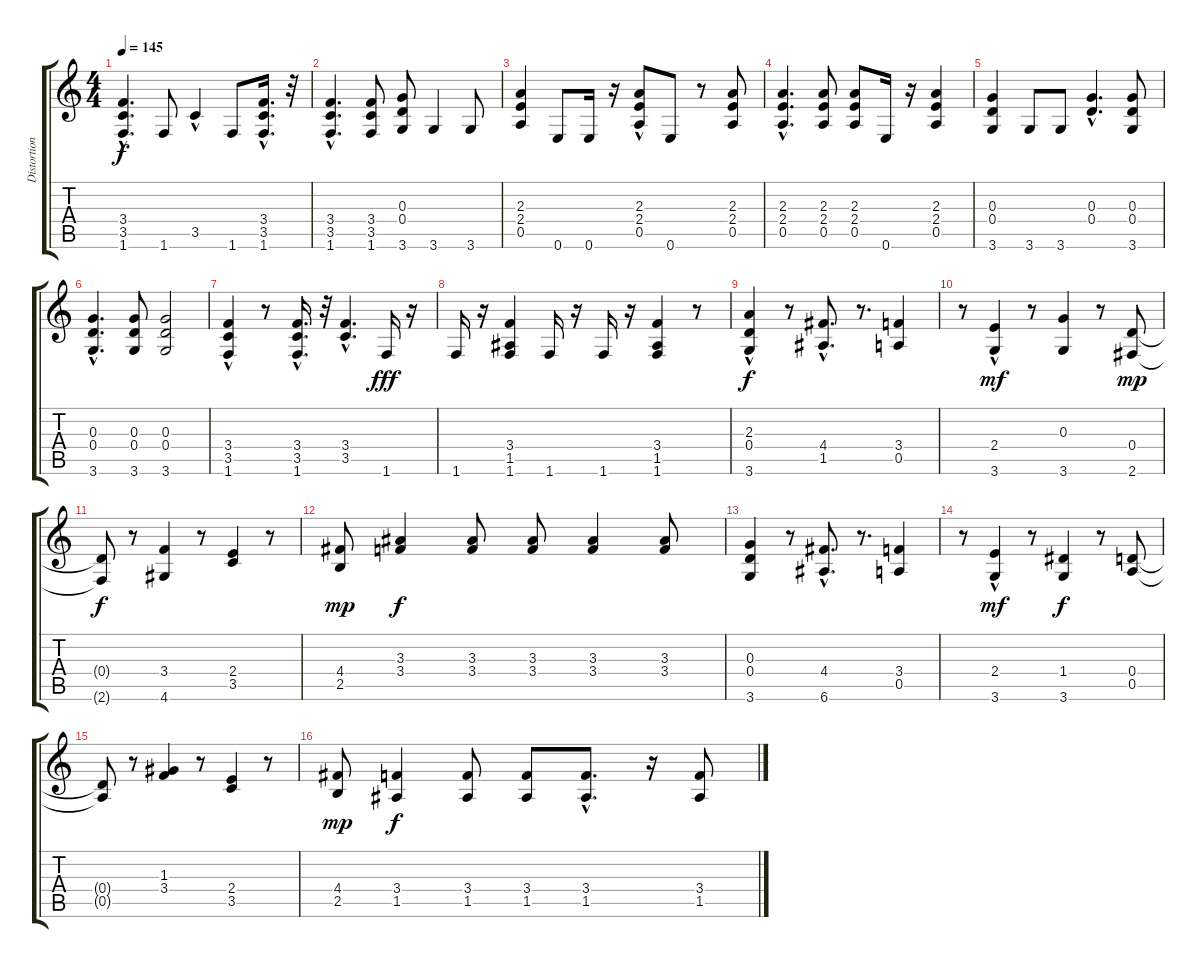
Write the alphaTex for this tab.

\track ("Distortion" "Distortion") {instrument distortionguitar}
\staff {score tabs}
\tuning (E4 B3 G3 D3 A2 E2) {hide}
\ts (4 4)
\tempo 145
\clef g2
\ks c
(3.4 3.5 1.6{hac}).4{d dy f} 1.6.8 3.5{hac}.4 1.6.8 (3.4{hac} 3.5{hac} 1.6{hac}).16{d} r.32 |
(3.4{hac} 3.5{hac} 1.6).4{d} (3.4 3.5 1.6).8 (0.3 0.4 3.6).8 3.6.4 3.6.8 |
(2.3 2.4 0.5).4 0.6.8 0.6.16 r.16 (2.3{hac} 2.4{hac} 0.5{hac}).8 0.6.8 r.8 (2.3 2.4 0.5).8 |
(2.3{hac} 2.4{hac} 0.5{hac}).4{d} (2.3 2.4 0.5).8 (2.3 2.4 0.5).8 0.6.16 r.16 (2.3 2.4 0.5).4 |
(0.3 0.4 3.6).4 3.6.8 3.6.8 (0.3{hac} 0.4{hac}).4{d} (0.3 0.4 3.6).8 |
(0.3{hac} 0.4{hac} 3.6{hac}).4{d} (0.3 0.4 3.6).8 (0.3 0.4 3.6).2 |
(3.4{hac} 3.5{hac} 1.6).4 r.8 (3.4{hac} 3.5{hac} 1.6{hac}).16{d} r.32 (3.4{hac} 3.5{hac}).4{d volume 10} 1.6.16{dy fff} r.16 |
1.6.16{volume 10} r.16 (3.4 1.5 1.6).4 1.6.16 r.16 1.6.16 r.16 (3.4 1.5 1.6).4{volume 10} r.8 |
(2.3{hac} 0.4 3.6).4{dy f volume 9} r.8 (4.4{hac} 1.5{hac}).8{d volume 13} r.8{d} (3.4 0.5).4 |
r.8 (2.4{hac} 3.6).4{dy mf} r.8 (0.3 3.6).4 r.8 (0.4 2.6).8{dy mp} |
(0.4{t} 2.6{t}).8{dy f} r.8 (3.4 4.6).4 r.8 (2.4 3.5).4 r.8 |
(4.4 2.5).8{dy mp} (3.3 3.4).4{dy f} (3.3 3.4).8 (3.3 3.4).8 (3.3 3.4).4 (3.3 3.4).8 |
(0.3 0.4 3.6).4 r.8 (4.4{hac} 6.6{hac}).8{d} r.8{d} (3.4 0.5).4 |
r.8 (2.4{hac} 3.6).4{dy mf} r.8 (1.4 3.6).4{dy f} r.8 (0.4 0.5).8 |
(0.4{t} 0.5{t}).8 r.8 (1.3 3.4).4 r.8 (2.4 3.5).4 r.8 |
(4.4 2.5).8{dy mp} (3.4 1.5).4{dy f} (3.4 1.5).8 (3.4 1.5).8 (3.4{hac} 1.5{hac}).8{d} r.16 (3.4 1.5).8
